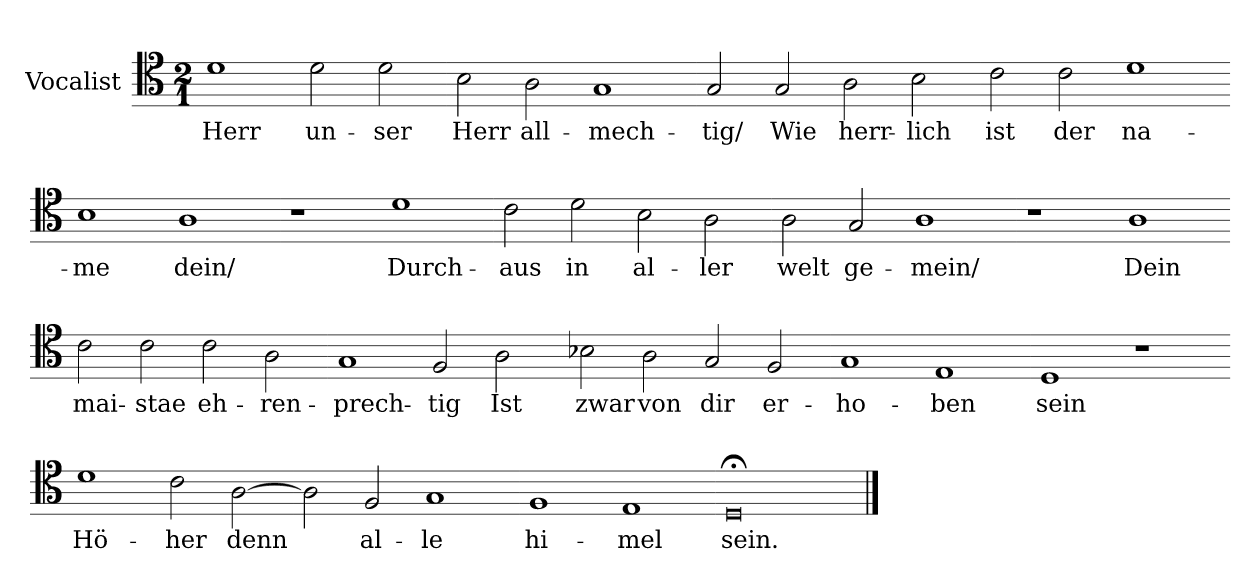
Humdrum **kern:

**kern	**text
*part1	*part1
*staff1	*staff1
*I"Vocalist	*
*clefC4	*
*k[]	*
*M2/1	*
*MM180	*
=	=
1d	Herr
2d	un-
2d	-ser
=-	=-
2B	Herr
2A	all-
1G	-mech-
=-	=-
2G	-tig/
2G	Wie
2A	herr-
2B	-lich
=-	=-
2c	ist
2c	der
1d	na-
=-	=-
1B	-me
1A	dein/
=-	=-
1r	.
1d	Durch-
=-	=-
2c	-aus
2d	in
2B	al-
2A	-ler
=-	=-
2A	welt
2G	ge-
1A	-mein/
=-	=-
1r	.
1A	Dein
=-	=-
2c	mai-
2c	-stae
2c	eh-
2A	-ren-
=-	=-
1G	-prech-
2F	-tig
2A	Ist
=-	=-
2B-X	zwar
2A	von
2G	dir
2F	er-
=-	=-
1G	-ho-
1E	-ben
=-	=-
1D	sein
1r	.
=-	=-
1d	Hö-
2c	-her
[2A	denn
=-	=-
2A]	.
2F	al-
1G	-le
=-	=-
1F	hi-
1E	-mel
=-	=-
0D;<	sein.
==	==
*-	*-
